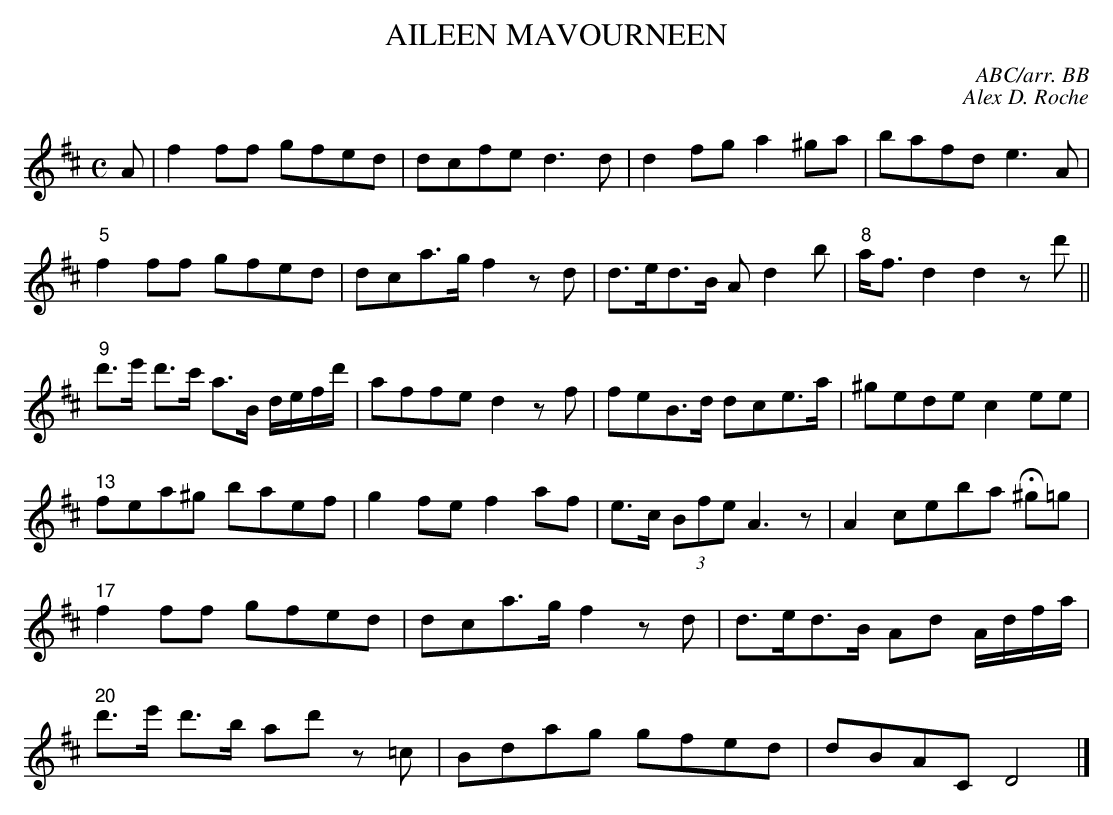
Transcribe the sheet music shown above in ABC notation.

X:1
T:AILEEN MAVOURNEEN
C:ABC/arr. BB
Y:"slow", "air"
C:Alex D. Roche
would probably not cause too much consternation among your
listeners!
L:1/8
M:C
K:D
A|f2ff gfed|dcfe d3d|d2fg a2^ga|bafd e3A|
"5"f2ff gfed|dca>g f2zd|d>ed>B Ad2b|"8"a<f d2d2zd'||
"9"d'>e' d'>c' a>B d/e/f/d'/|affe d2zf|feB>d dce>a|^gede c2ee|
"13"fea^g baef|g2fe f2af|e>c (3Bfe A3z|A2 ceba H^g=g|
"17"f2ff gfed|dca>g f2zd|d>ed>B Ad A/d/f/a/|
"20"d'>e' d'>b ad' z=c|Bdag gfed|dBAC D4|]
